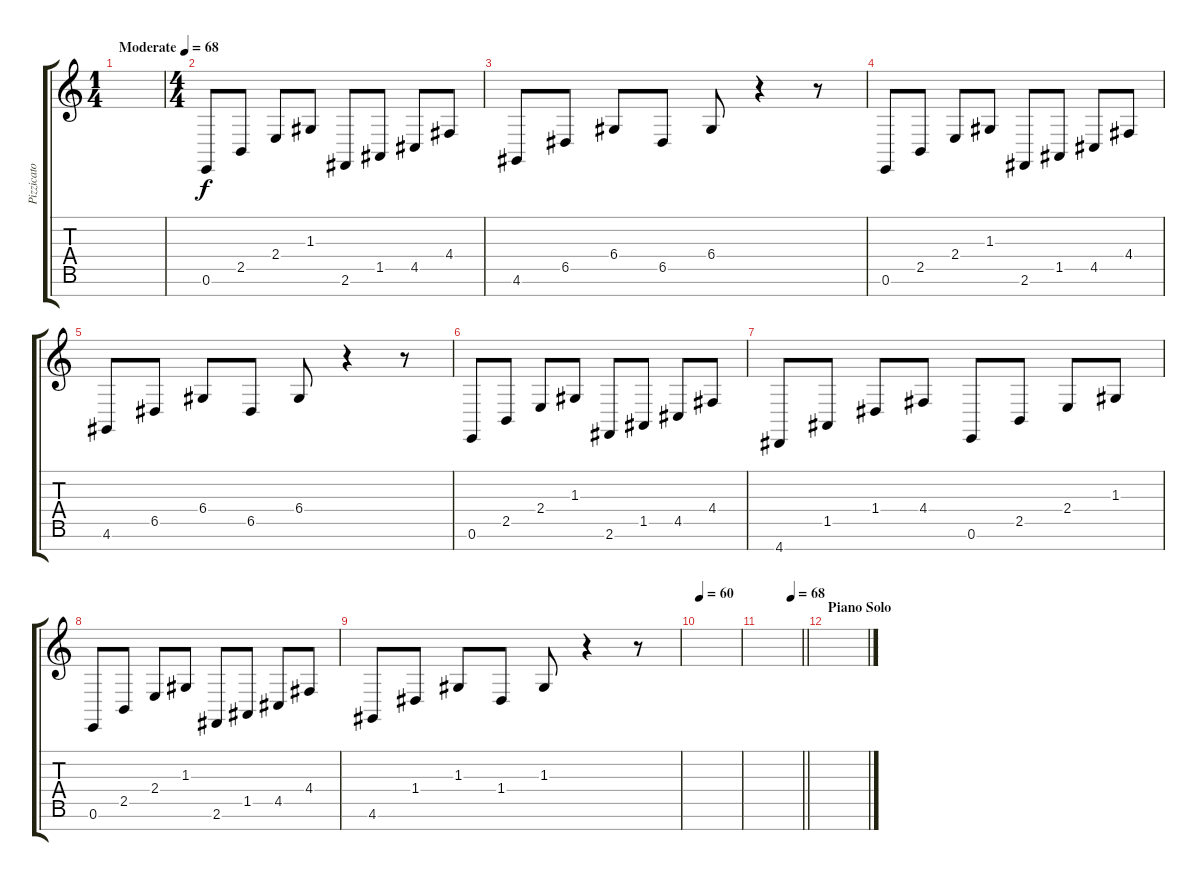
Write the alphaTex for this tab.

\track ("Pizzicato strings" "Pizzicato ") {instrument pizzicatostrings}
\staff {score tabs}
\tuning (E4 B3 G3 D3 A2 E2 B1) {hide}
\ts (1 4)
\tempo (68 "Moderate")
\clef g2
\ks c
|
\ts (4 4)
0.6.8 2.5.8 2.4.8 1.3.8 2.6.8 1.5.8 4.5.8 4.4.8 |
4.6.8 6.5.8 6.4.8 6.5.8 6.4.8 r.4 r.8 |
0.6.8 2.5.8 2.4.8 1.3.8 2.6.8 1.5.8 4.5.8 4.4.8 |
4.6.8 6.5.8 6.4.8 6.5.8 6.4.8 r.4 r.8 |
0.6.8 2.5.8 2.4.8 1.3.8 2.6.8 1.5.8 4.5.8 4.4.8 |
4.7.8 1.5.8 1.4.8 4.4.8 0.6.8 2.5.8 2.4.8 1.3.8 |
0.6.8 2.5.8 2.4.8 1.3.8 2.6.8 1.5.8 4.5.8 4.4.8 |
4.6.8 1.4.8 1.3.8 1.4.8 1.3.8 r.4 r.8 |
\tempo 60
|
\tempo (68 0.75)
\barLineRight lightlight
|
\section ("" "Piano Solo")
